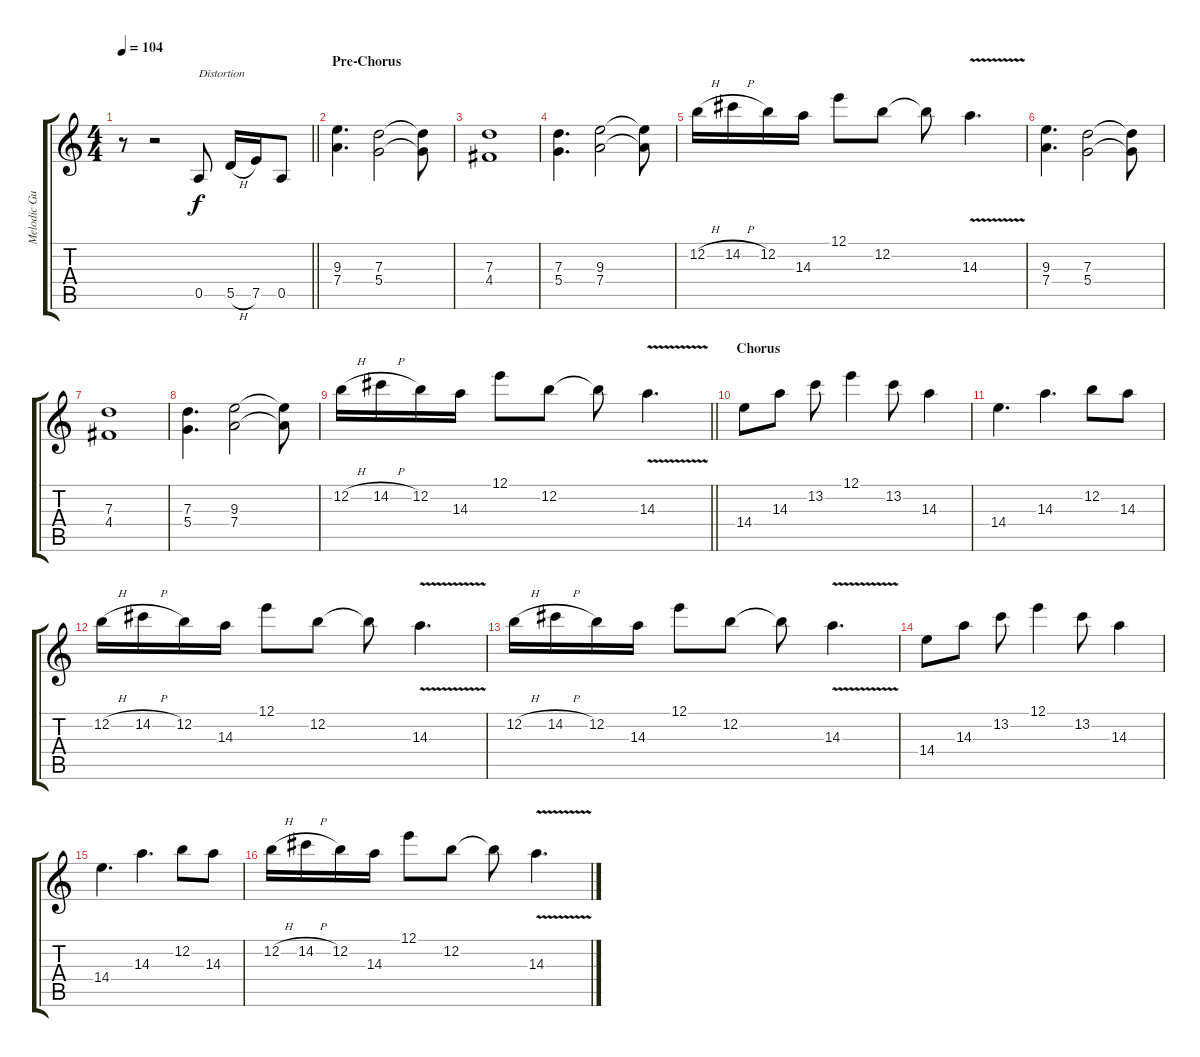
\track ("Melodic Guitar" "Melodic Gu") {instrument overdrivenguitar}
\staff {score tabs}
\tuning (E4 B3 G3 D3 A2 E2) {hide}
\ts (4 4)
\tempo 104
\clef g2
\barLineRight lightlight
\ks c
r.8{dy f instrument overdrivenguitar} r.2 0.5.8{txt "Distortion"} 5.5{h}.16 7.5.16 0.5.8 |
\section ("" "Pre-Chorus")
(9.3 7.4).4{d} (7.3 5.4).2 (7.3{t} 5.4{t}).8 |
(7.3 4.4).1 |
(7.3 5.4).4{d} (9.3 7.4).2 (9.3{t} 7.4{t}).8 |
12.2{h}.16 14.2{h}.16 12.2.16 14.3.16 12.1.8 12.2.8 12.2{t}.8 14.3{v}.4{d} |
(9.3 7.4).4{d} (7.3 5.4).2 (7.3{t} 5.4{t}).8 |
(7.3 4.4).1 |
(7.3 5.4).4{d} (9.3 7.4).2 (9.3{t} 7.4{t}).8 |
\barLineRight lightlight
12.2{h}.16 14.2{h}.16 12.2.16 14.3.16 12.1.8 12.2.8 12.2{t}.8 14.3{v}.4{d} |
\section ("" "Chorus")
14.4.8 14.3.8 13.2.8 12.1.4 13.2.8 14.3.4 |
14.4.4{d} 14.3.4{d} 12.2.8 14.3.8 |
12.2{h}.16 14.2{h}.16 12.2.16 14.3.16 12.1.8 12.2.8 12.2{t}.8 14.3{v}.4{d} |
12.2{h}.16 14.2{h}.16 12.2.16 14.3.16 12.1.8 12.2.8 12.2{t}.8 14.3{v}.4{d} |
14.4.8 14.3.8 13.2.8 12.1.4 13.2.8 14.3.4 |
14.4.4{d} 14.3.4{d} 12.2.8 14.3.8 |
12.2{h}.16 14.2{h}.16 12.2.16 14.3.16 12.1.8 12.2.8 12.2{t}.8 14.3{v}.4{d}
